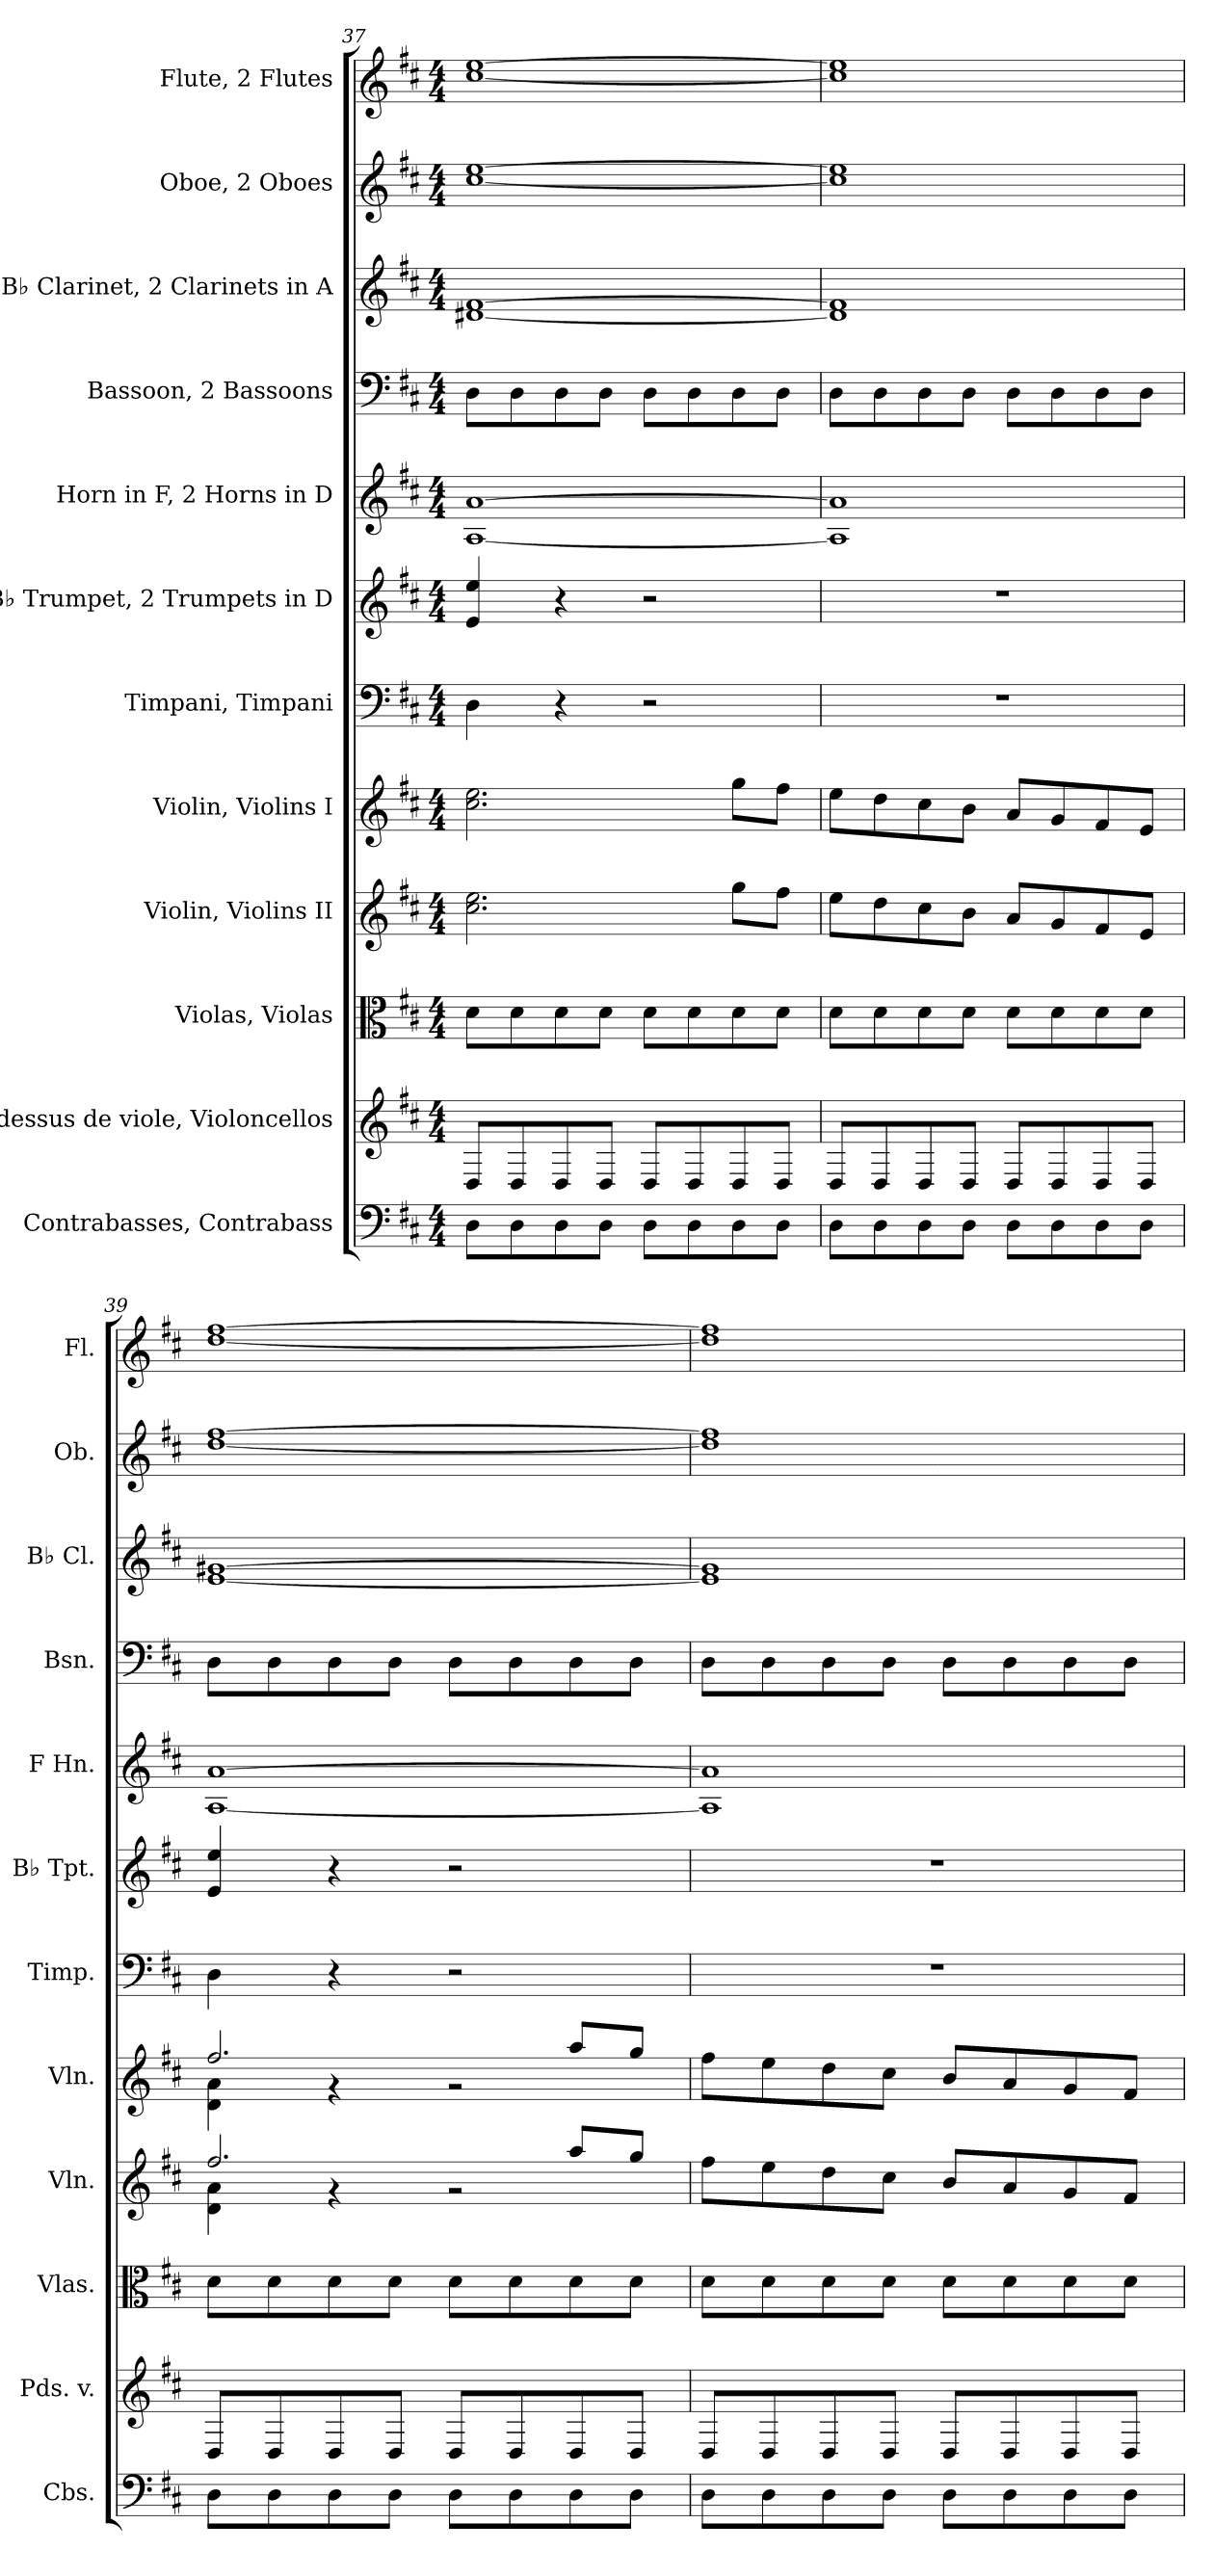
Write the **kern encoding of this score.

**kern	**kern	**kern	**kern	**kern	**kern	**kern	**kern	**kern	**kern	**kern	**kern
*part12	*part11	*part10	*part9	*part8	*part7	*part6	*part5	*part4	*part3	*part2	*part1
*staff12	*staff11	*staff10	*staff9	*staff8	*staff7	*staff6	*staff5	*staff4	*staff3	*staff2	*staff1
*I"Contrabasses, Contrabass	*I"Pardessus de viole, Violoncellos	*I"Violas, Violas	*I"Violin, Violins II	*I"Violin, Violins I	*I"Timpani, Timpani	*I"B♭ Trumpet, 2 Trumpets in D	*I"Horn in F, 2 Horns in D	*I"Bassoon, 2 Bassoons	*I"B♭ Clarinet, 2 Clarinets in A	*I"Oboe, 2 Oboes	*I"Flute, 2 Flutes
*I'Cbs.	*I'Pds. v.	*I'Vlas.	*I'Vln.	*I'Vln.	*I'Timp.	*I'B♭ Tpt.	*I'F Hn.	*I'Bsn.	*I'B♭ Cl.	*I'Ob.	*I'Fl.
*clefF4	*clefG2	*clefC3	*clefG2	*clefG2	*clefF4	*clefG2	*clefG2	*clefF4	*clefG2	*clefG2	*clefG2
*ITrd7c12	*	*	*	*	*	*ITrd1c2	*ITrd4c7	*	*ITrd1c2	*	*
*k[f#c#]	*k[f#c#]	*k[f#c#]	*k[f#c#]	*k[f#c#]	*k[f#c#]	*k[]	*k[f#]	*k[f#c#]	*k[]	*k[f#c#]	*k[f#c#]
*M4/4	*M4/4	*M4/4	*M4/4	*M4/4	*M4/4	*M4/4	*M4/4	*M4/4	*M4/4	*M4/4	*M4/4
=37	=37	=37	=37	=37	=37	=37	=37	=37	=37	=37	=37
8DD\L	8D/L	8d\L	2.cc#\ 2.ee\	2.cc#\ 2.ee\	4D\	4d/ 4dd/	[1D [1d	8D\L	[1c#X [1e	[1cc# [1ee	[1cc# [1ee
8DD\	8D/	8d\	.	.	.	.	.	8D\	.	.	.
8DD\	8D/	8d\	.	.	4r	4r	.	8D\	.	.	.
8DD\J	8D/J	8d\J	.	.	.	.	.	8D\J	.	.	.
8DD\L	8D/L	8d\L	.	.	2r	2r	.	8D\L	.	.	.
8DD\	8D/	8d\	.	.	.	.	.	8D\	.	.	.
8DD\	8D/	8d\	8gg\L	8gg\L	.	.	.	8D\	.	.	.
8DD\J	8D/J	8d\J	8ff#\J	8ff#\J	.	.	.	8D\J	.	.	.
=38	=38	=38	=38	=38	=38	=38	=38	=38	=38	=38	=38
8DD\L	8D/L	8d\L	8ee\L	8ee\L	1r	1r	1D] 1d]	8D\L	1c#] 1e]	1cc#] 1ee]	1cc#] 1ee]
8DD\	8D/	8d\	8dd\	8dd\	.	.	.	8D\	.	.	.
8DD\	8D/	8d\	8cc#\	8cc#\	.	.	.	8D\	.	.	.
8DD\J	8D/J	8d\J	8b\J	8b\J	.	.	.	8D\J	.	.	.
8DD\L	8D/L	8d\L	8a/L	8a/L	.	.	.	8D\L	.	.	.
8DD\	8D/	8d\	8g/	8g/	.	.	.	8D\	.	.	.
8DD\	8D/	8d\	8f#/	8f#/	.	.	.	8D\	.	.	.
8DD\J	8D/J	8d\J	8e/J	8e/J	.	.	.	8D\J	.	.	.
!!LO:PB:g=z
=39	=39	=39	=39	=39	=39	=39	=39	=39	=39	=39	=39
*	*	*	*^	*^	*	*	*	*	*	*	*
8DD\L	8D/L	8d\L	2.ff#/	4d\ 4a\	2.ff#/	4d\ 4a\	4D\	4d/ 4dd/	[1D [1d	8D\L	[1d [1f#X	[1dd [1ff#	[1dd [1ff#
8DD\	8D/	8d\	.	.	.	.	.	.	.	8D\	.	.	.
8DD\	8D/	8d\	.	4r	.	4r	4r	4r	.	8D\	.	.	.
8DD\J	8D/J	8d\J	.	.	.	.	.	.	.	8D\J	.	.	.
8DD\L	8D/L	8d\L	.	2r	.	2r	2r	2r	.	8D\L	.	.	.
8DD\	8D/	8d\	.	.	.	.	.	.	.	8D\	.	.	.
8DD\	8D/	8d\	8aa/L	.	8aa/L	.	.	.	.	8D\	.	.	.
8DD\J	8D/J	8d\J	8gg/J	.	8gg/J	.	.	.	.	8D\J	.	.	.
*	*	*	*v	*v	*	*	*	*	*	*	*	*	*
*	*	*	*	*v	*v	*	*	*	*	*	*	*
=40	=40	=40	=40	=40	=40	=40	=40	=40	=40	=40	=40
8DD\L	8D/L	8d\L	8ff#\L	8ff#\L	1r	1r	1D] 1d]	8D\L	1d] 1f#]	1dd] 1ff#]	1dd] 1ff#]
8DD\	8D/	8d\	8ee\	8ee\	.	.	.	8D\	.	.	.
8DD\	8D/	8d\	8dd\	8dd\	.	.	.	8D\	.	.	.
8DD\J	8D/J	8d\J	8cc#\J	8cc#\J	.	.	.	8D\J	.	.	.
8DD\L	8D/L	8d\L	8b/L	8b/L	.	.	.	8D\L	.	.	.
8DD\	8D/	8d\	8a/	8a/	.	.	.	8D\	.	.	.
8DD\	8D/	8d\	8g/	8g/	.	.	.	8D\	.	.	.
8DD\J	8D/J	8d\J	8f#/J	8f#/J	.	.	.	8D\J	.	.	.
=	=	=	=	=	=	=	=	=	=	=	=
*-	*-	*-	*-	*-	*-	*-	*-	*-	*-	*-	*-
